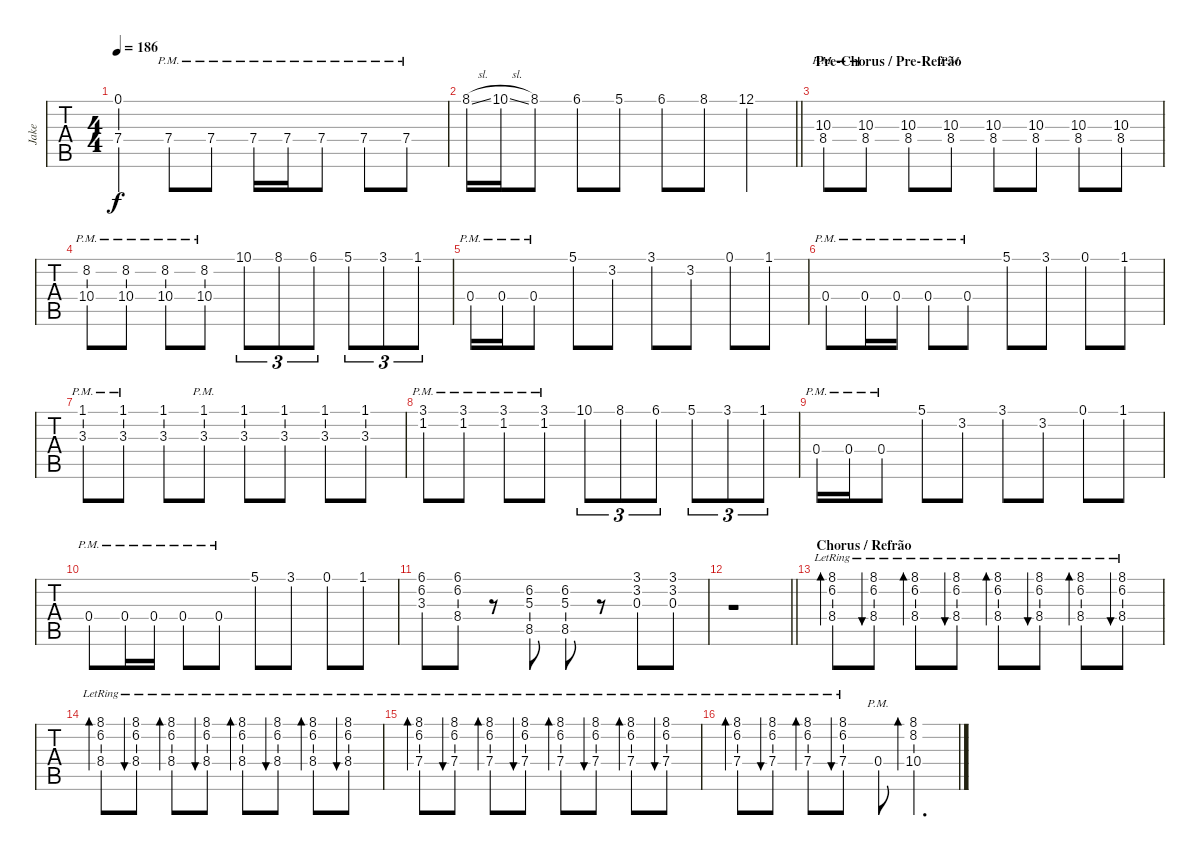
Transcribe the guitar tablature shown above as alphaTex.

\track ("Jake" "Jake") {instrument electricguitarjazz}
\staff {tabs}
\tuning (Eb4 Bb3 Gb3 Db3 Ab2 Db2) {hide}
\ts (4 4)
\tempo 186
\clef g2
\ks c
(0.1 7.4).4{dy f} 7.4{pm}.8 7.4{pm}.8 7.4{pm}.16 7.4{pm}.16 7.4{pm}.8 7.4{pm}.8 7.4{pm}.8 |
\barLineRight lightlight
8.1{sl}.16 10.1{sl}.16 8.1.8 6.1.8 5.1.8 6.1.8 8.1.8 12.1.4 |
\section ("" "Pre-Chorus / Pre-Refrão")
(10.3 8.4{pm}).8 (10.3 8.4{pm}).8 (10.3 8.4).8 (10.3 8.4{pm}).8 (10.3 8.4).8 (10.3 8.4).8 (10.3 8.4).8 (10.3 8.4).8 |
(8.2 10.4{pm}).8 (8.2 10.4{pm}).8 (8.2 10.4{pm}).8 (8.2 10.4{pm}).8 10.1.8{tu (3 2)} 8.1.8{tu (3 2)} 6.1.8{tu (3 2)} 5.1.8{tu (3 2)} 3.1.8{tu (3 2)} 1.1.8{tu (3 2)} |
0.4{pm}.16 0.4{pm}.16 0.4{pm}.8 5.1.8 3.2.8 3.1.8 3.2.8 0.1.8 1.1.8 |
0.4{pm}.8 0.4{pm}.16 0.4{pm}.16 0.4{pm}.8 0.4{pm}.8 5.1.8 3.1.8 0.1.8 1.1.8 |
(1.1 3.3{pm}).8 (1.1 3.3{pm}).8 (1.1 3.3).8 (1.1 3.3{pm}).8 (1.1 3.3).8 (1.1 3.3).8 (1.1 3.3).8 (1.1 3.3).8 |
(3.1 1.2{pm}).8 (3.1 1.2{pm}).8 (3.1 1.2{pm}).8 (3.1 1.2{pm}).8 10.1.8{tu (3 2)} 8.1.8{tu (3 2)} 6.1.8{tu (3 2)} 5.1.8{tu (3 2)} 3.1.8{tu (3 2)} 1.1.8{tu (3 2)} |
0.4{pm}.16 0.4{pm}.16 0.4{pm}.8 5.1.8 3.2.8 3.1.8 3.2.8 0.1.8 1.1.8 |
0.4{pm}.8 0.4{pm}.16 0.4{pm}.16 0.4{pm}.8 0.4{pm}.8 5.1.8 3.1.8 0.1.8 1.1.8 |
(6.1 6.2 3.3).8 (6.1 6.2 8.4).8 r.8 (6.2 5.3 8.5).8 (6.2 5.3 8.5).8 r.8 (3.1 3.2 0.3).8 (3.1 3.2 0.3).8 |
\barLineRight lightlight
r.1 |
\section ("" "Chorus / Refrão")
(8.1{lr} 6.2{lr} 8.4{lr}).8{bd 60} (8.1{lr} 6.2{lr} 8.4{lr}).8{bu 60} (8.1{lr} 6.2{lr} 8.4{lr}).8{bd 60} (8.1{lr} 6.2{lr} 8.4{lr}).8{bu 60} (8.1{lr} 6.2{lr} 8.4{lr}).8{bd 60} (8.1{lr} 6.2{lr} 8.4{lr}).8{bu 60} (8.1{lr} 6.2{lr} 8.4{lr}).8{bd 60} (8.1{lr} 6.2{lr} 8.4{lr}).8{bu 60} |
(8.1{lr} 6.2{lr} 8.4{lr}).8{bd 60} (8.1{lr} 6.2{lr} 8.4{lr}).8{bu 60} (8.1{lr} 6.2{lr} 8.4{lr}).8{bd 60} (8.1{lr} 6.2{lr} 8.4{lr}).8{bu 60} (8.1{lr} 6.2{lr} 8.4{lr}).8{bd 60} (8.1{lr} 6.2{lr} 8.4{lr}).8{bu 60} (8.1{lr} 6.2{lr} 8.4{lr}).8{bd 60} (8.1{lr} 6.2{lr} 8.4{lr}).8{bu 60} |
(8.1{lr} 6.2{lr} 7.4{lr}).8{bd 60} (8.1{lr} 6.2{lr} 7.4{lr}).8{bu 60} (8.1{lr} 6.2{lr} 7.4{lr}).8{bd 60} (8.1{lr} 6.2{lr} 7.4{lr}).8{bu 60} (8.1{lr} 6.2{lr} 7.4{lr}).8{bd 60} (8.1{lr} 6.2{lr} 7.4{lr}).8{bu 60} (8.1{lr} 6.2{lr} 7.4{lr}).8{bd 60} (8.1{lr} 6.2{lr} 7.4{lr}).8{bu 60} |
(8.1{lr} 6.2{lr} 7.4{lr}).8{bd 60} (8.1{lr} 6.2{lr} 7.4{lr}).8{bu 60} (8.1{lr} 6.2{lr} 7.4{lr}).8{bd 60} (8.1{lr} 6.2{lr} 7.4{lr}).8{bu 60} 0.4{pm}.8 (8.1 8.2 10.4).4{d bd 60}
